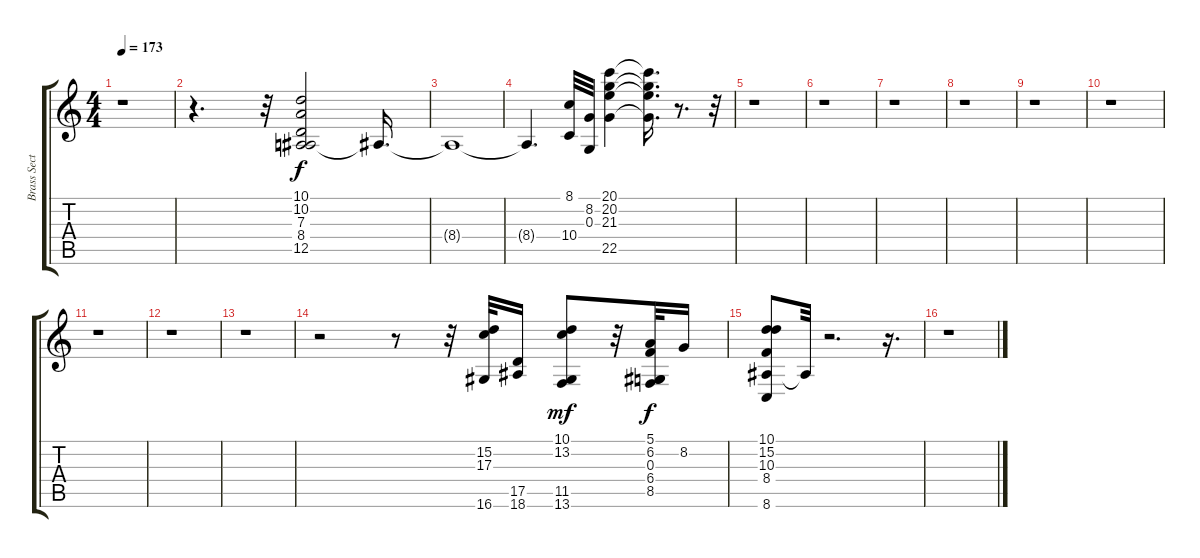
\track ("Brass Section" "Brass Sect") {instrument brasssection}
\staff {score tabs}
\tuning (E4 B3 G3 D3 A2 E2) {hide}
\ts (4 4)
\tempo 173
\clef g2
\ks c
r.1{dy f} |
r.4{d} r.32 (10.1 10.2 7.3 8.4 12.5).2 8.4{t}.16{d} |
8.4{t}.1 |
8.4{t}.4{d} (8.1 10.4).32 (8.2 0.3).32 (20.1 20.2 21.3 22.5).4 (20.1{t} 20.2{t} 21.3{t} 22.5{t}).16{d} r.8{d} r.32 |
r.1 |
r.1 |
r.1 |
r.1 |
r.1 |
r.1 |
r.1 |
r.1 |
r.1 |
r.2 r.8 r.32 (15.2 17.3 16.6).32 (17.5 18.6).16 (10.1 13.2 11.5 13.6).8{dy mf} r.32 (5.1 6.2 0.3 6.4 8.5).32{dy f} 8.2.16 |
(10.1 15.2 10.3 8.4 8.6).8 8.4{t}.32 r.2{d} r.16{d} |
r.1
